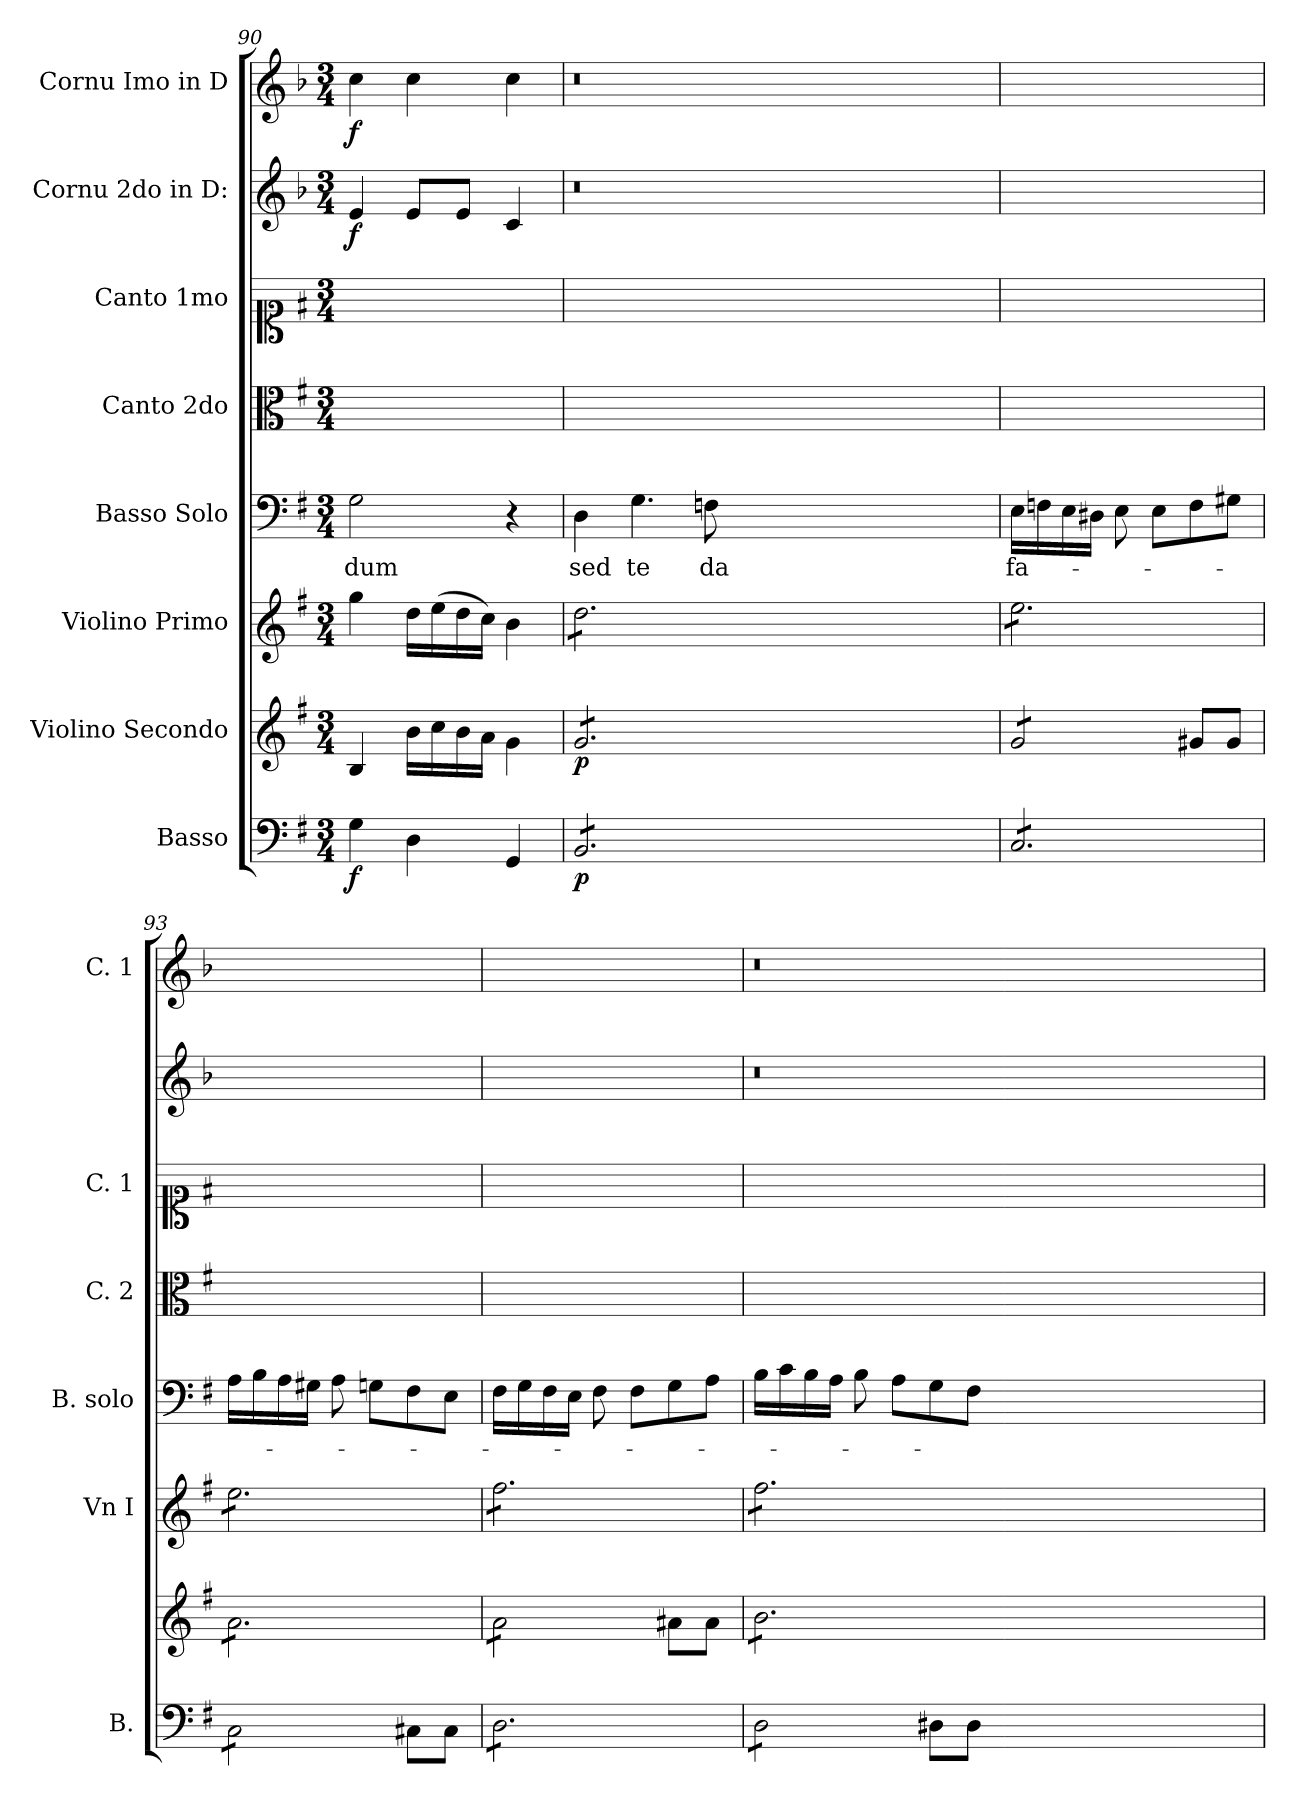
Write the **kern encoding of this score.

**kern	**dynam	**kern	**dynam	**kern	**dynam	**kern	**text	**kern	**kern	**kern	**dynam	**kern	**dynam
*part8	*part8	*part7	*part7	*part6	*part6	*part5	*part5	*part4	*part3	*part2	*part2	*part1	*part1
*staff8	*staff8	*staff7	*staff7	*staff6	*staff6	*staff5	*staff5	*staff4	*staff3	*staff2	*staff2	*staff1	*staff1
*I"Basso	*	*I"Violino Secondo	*	*I"Violino Primo	*	*I"Basso Solo	*	*I"Canto 2do	*I"Canto 1mo	*I"Cornu 2do in D:	*	*I"Cornu Imo in D	*
*I'B.	*	*	*	*I'Vn I	*	*I'B. solo	*	*I'C. 2	*I'C. 1	*	*	*I'C. 1	*
*clefF4	*	*clefG2	*	*clefG2	*	*clefF4	*	*clefC3	*clefC1	*clefG2	*	*clefG2	*
*	*	*	*	*	*	*	*	*	*	*ITrd-1c-2	*	*ITrd-1c-2	*
*k[f#]	*	*k[f#]	*	*k[f#]	*	*k[f#]	*	*k[f#]	*k[f#]	*k[f#]	*	*k[f#]	*
*G:	*	*G:	*	*G:	*	*G:	*	*G:	*G:	*G:	*	*G:	*
*M3/4	*	*M3/4	*	*M3/4	*	*M3/4	*	*M3/4	*M3/4	*M3/4	*	*M3/4	*
=90	=90	=90	=90	=90	=90	=90	=90	=90	=90	=90	=90	=90	=90
4G\	f	4B/	.	4gg\	f&colon;	2G\	-dum	2.ryy	2.ryy	4f#/	f	4dd\	f
4D\	.	16b\LL	for	16dd\LL	.	.	.	.	.	8f#/L	.	4dd\	.
.	.	16cc\	.	(16ee\	.	.	.	.	.	.	.	.	.
.	.	16b\	.	16dd\	.	.	.	.	.	8f#/J	.	.	.
.	.	16a\JJ	.	16cc\JJ)	.	.	.	.	.	.	.	.	.
4GG/	.	4g\	.	4b\	.	4r	.	.	.	4d/	.	4dd\	.
=91	=91	=91	=91	=91	=91	=91	=91	=91	=91	=91	=91	=91	=91
*tremolo	*	*	*	*	*	*	*	*	*	*	*	*	*
*	*	*tremolo	*	*	*	*	*	*	*	*	*	*	*
*	*	*	*	*tremolo	*	*	*	*	*	*	*	*	*
8BB/L	p	8g/L	p	8dd\L	p&colon;	4D\	sed	2.ryy	2.ryy	0.r	.	0.r	.
8BB/	.	8g/	.	8dd\	.	.	.	.	.	.	.	.	.
8BB/	.	8g/	.	8dd\	.	4.G\	te	.	.	.	.	.	.
8BB/	.	8g/	.	8dd\	.	.	.	.	.	.	.	.	.
8BB/	.	8g/	.	8dd\	.	.	.	.	.	.	.	.	.
8BB/J	.	8g/J	.	8dd\J	.	8Fn\	da	.	.	.	.	.	.
0ryy	.	0ryy	.	0ryy	.	0ryy	.	0ryy	0ryy	.	.	.	.
4ryy	.	4ryy	.	4ryy	.	4ryy	.	4ryy	4ryy	.	.	.	.
=92	=92	=92	=92	=92	=92	=92	=92	=92	=92	=92	=92	=92	=92
8C/L	.	8g/L	.	8ee\L	.	16E\LL	fa-	2.ryy	2.ryy	2.ryy	.	2.ryy	.
.	.	.	.	.	.	16Fn\	.	.	.	.	.	.	.
8C/	.	8g/	.	8ee\	.	16E\	.	.	.	.	.	.	.
.	.	.	.	.	.	16D#X\JJ	.	.	.	.	.	.	.
8C/	.	8g/	.	8ee\	.	8E\	.	.	.	.	.	.	.
8C/	.	8g/J	.	8ee\	.	8E\L	.	.	.	.	.	.	.
*	*	*Xtremolo	*	*	*	*	*	*	*	*	*	*	*
8C/	.	8g#X/L	.	8ee\	.	8F\	.	.	.	.	.	.	.
8C/J	.	8g#/J	.	8ee\J	.	8G#X\J	.	.	.	.	.	.	.
=93	=93	=93	=93	=93	=93	=93	=93	=93	=93	=93	=93	=93	=93
!	!	!LO:TX:a:color=crimson:t=⚠	!	!	!	!	!	!	!	!	!	!	!
*	*	*tremolo	*	*	*	*	*	*	*	*	*	*	*
8C\L	.	8a\L	.	8ee\L	.	16A\LL	.	2.ryy	2.ryy	2.ryy	.	2.ryy	.
.	.	.	.	.	.	16B\	.	.	.	.	.	.	.
8C\	.	8a\	.	8ee\	.	16A\	.	.	.	.	.	.	.
.	.	.	.	.	.	16G#X\JJ	.	.	.	.	.	.	.
8C\	.	8a\	.	8ee\	.	8A\	.	.	.	.	.	.	.
8C\J	.	8a\	.	8ee\	.	8Gn\L	.	.	.	.	.	.	.
*Xtremolo	*	*	*	*	*	*	*	*	*	*	*	*	*
8C#X\L	.	8a\	.	8ee\	.	8F#\	.	.	.	.	.	.	.
8C#\J	.	8a\J	.	8ee\J	.	8E\J	.	.	.	.	.	.	.
=94	=94	=94	=94	=94	=94	=94	=94	=94	=94	=94	=94	=94	=94
*tremolo	*	*	*	*	*	*	*	*	*	*	*	*	*
8D\L	.	8a\L	.	8ff#\L	.	16F#\LL	.	2.ryy	2.ryy	2.ryy	.	2.ryy	.
.	.	.	.	.	.	16G\	.	.	.	.	.	.	.
8D\	.	8a\	.	8ff#\	.	16F#\	.	.	.	.	.	.	.
.	.	.	.	.	.	16E\JJ	.	.	.	.	.	.	.
8D\	.	8a\	.	8ff#\	.	8F#\	.	.	.	.	.	.	.
8D\	.	8a\J	.	8ff#\	.	8F#\L	.	.	.	.	.	.	.
*	*	*Xtremolo	*	*	*	*	*	*	*	*	*	*	*
8D\	.	8a#X\L	.	8ff#\	.	8G\	.	.	.	.	.	.	.
8D\J	.	8a#\J	.	8ff#\J	.	8A\J	.	.	.	.	.	.	.
=95	=95	=95	=95	=95	=95	=95	=95	=95	=95	=95	=95	=95	=95
*	*	*tremolo	*	*	*	*	*	*	*	*	*	*	*
8D\L	.	8b\L	.	8ff#\L	.	16B\LL	.	2.ryy	2.ryy	0.r	.	0.r	.
.	.	.	.	.	.	16c\	.	.	.	.	.	.	.
8D\	.	8b\	.	8ff#\	.	16B\	.	.	.	.	.	.	.
.	.	.	.	.	.	16A\JJ	.	.	.	.	.	.	.
8D\	.	8b\	.	8ff#\	.	8B\	.	.	.	.	.	.	.
8D\J	.	8b\	.	8ff#\	.	8A\L	.	.	.	.	.	.	.
*Xtremolo	*	*	*	*	*	*	*	*	*	*	*	*	*
8D#X\L	.	8b\	.	8ff#\	.	8G\	.	.	.	.	.	.	.
8D#\J	.	8b\J	.	8ff#\J	.	8F#\J	.	.	.	.	.	.	.
*	*	*	*	*Xtremolo	*	*	*	*	*	*	*	*	*
*	*	*Xtremolo	*	*	*	*	*	*	*	*	*	*	*
0ryy	.	0ryy	.	0ryy	.	0ryy	.	0ryy	0ryy	.	.	.	.
4ryy	.	4ryy	.	4ryy	.	4ryy	.	4ryy	4ryy	.	.	.	.
=	=	=	=	=	=	=	=	=	=	=	=	=	=
*-	*-	*-	*-	*-	*-	*-	*-	*-	*-	*-	*-	*-	*-
